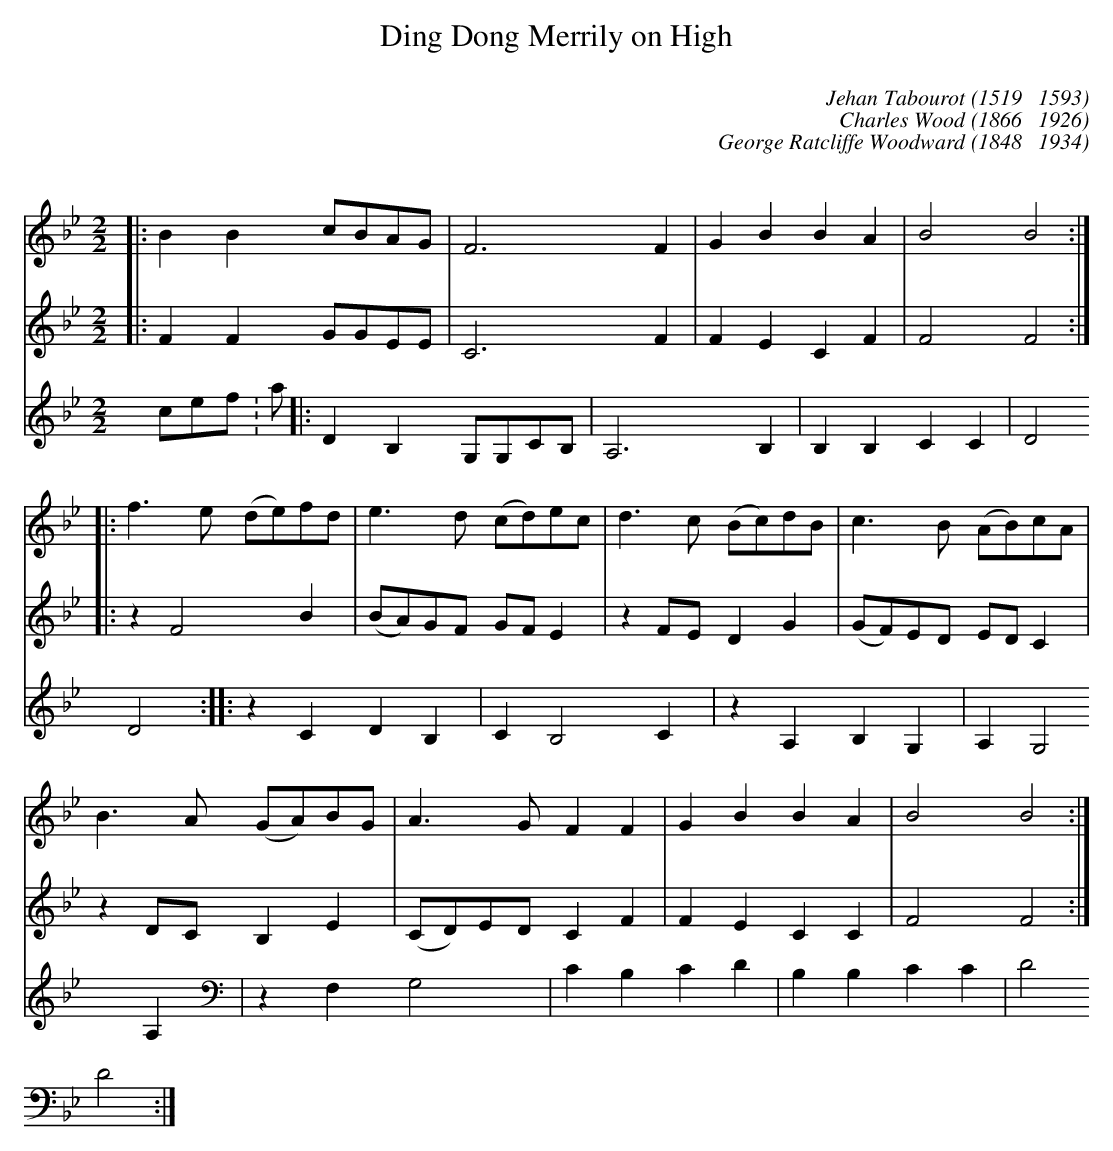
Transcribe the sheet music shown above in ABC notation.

X:1
C:
T:Ding Dong Merrily on High
C:Jehan Tabourot (1519   1593)
C:Charles Wood (1866   1926)
C:George Ratcliffe Woodward (1848   1934)
C:
M:2/2
L:1/8
K:Bbmaj
V:1
|: B2B2 cBAG | F6F2 | G2B2 B2A2 | B4 B4 :|
|: f2>e2 (de)fd | e2>d2 (cd)ec | d2>c2 (Bc)dB | c2>B2 (AB)cA |
B2>A2 (GA)BG | A2>G2 F2F2 | G2B2 B2A2 | B4 B4 :|
V:2
|: F2F2 GGEE | C6F2 | F2E2 C2F2 | F4F4 :|
|: z2F4B2 | (BA)GF GFE2 | z2FE D2G2 | (GF)ED EDC2 |
z2DC B,2E2 | (CD)ED C2F2 | F2E2 C2C2 | F4 F4 :|
V:3
clef: alto
|: D2B,2 G,G,CB, | A,6B,2  | B,2B,2 C2C2 | D4D4 :|
|: z2C2 D2B,2 | C2B,4C2 | z2A,2 B,2G,2 | A,2G,4A,2 |
z2F,2 G,4 | C2B,2 C2D2 | B,2B,2 C2C2 | D4 D4 :|
